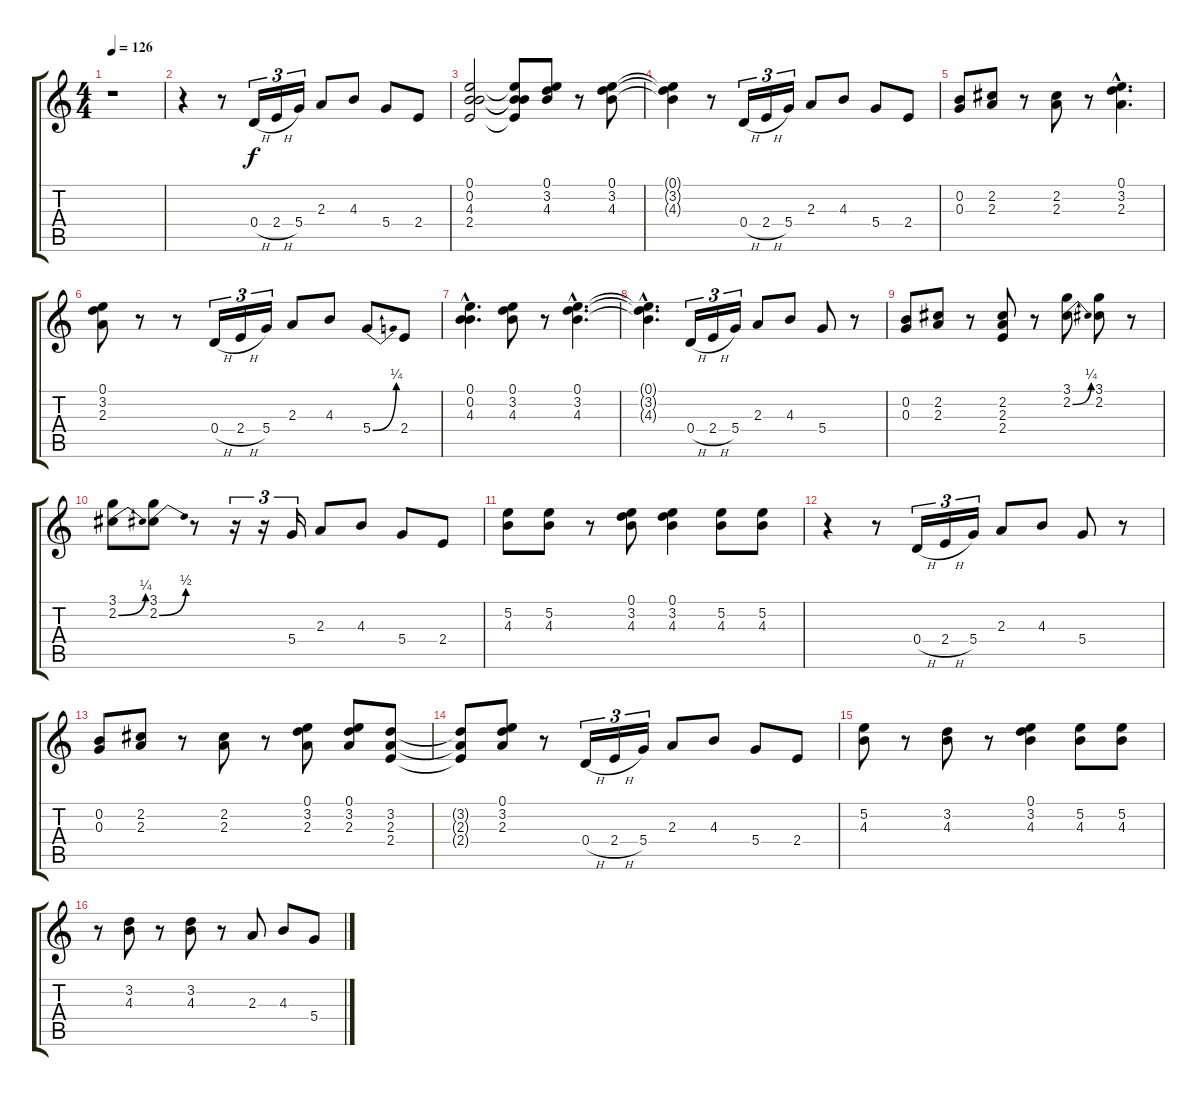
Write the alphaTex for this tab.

\track "" {instrument electricguitarclean}
\staff {score tabs}
\tuning (E4 B3 G3 D3 A2 E2) {hide}
\ts (4 4)
\tempo 126
\clef g2
\ks c
r.1{dy f instrument electricguitarclean} |
r.4 r.8 0.4{h}.16{tu (3 2)} 2.4{h}.16{tu (3 2)} 5.4.16{tu (3 2)} 2.3.8 4.3.8 5.4.8 2.4.8 |
(0.1 0.2 4.3 2.4).2 (0.1{t} 0.2{t} 4.3{t} 2.4{t}).8 (0.1 3.2 4.3).8 r.8 (0.1 3.2 4.3).8 |
(0.1{t} 3.2{t} 4.3{t}).4 r.8 0.4{h}.16{tu (3 2)} 2.4{h}.16{tu (3 2)} 5.4.16{tu (3 2)} 2.3.8 4.3.8 5.4.8 2.4.8 |
(0.2 0.3).8 (2.2 2.3).8 r.8 (2.2 2.3).8 r.8 (0.1{hac} 3.2{hac} 2.3{hac}).4{d} |
(0.1 3.2 2.3).8 r.8 r.8 0.4{h}.16{tu (3 2)} 2.4{h}.16{tu (3 2)} 5.4.16{tu (3 2)} 2.3.8 4.3.8 5.4{be (bend 0 0 60 1)}.8 2.4.8 |
(0.1{hac} 0.2{hac} 4.3{hac}).4{d} (0.1 3.2 4.3).8 r.8 (0.1{hac} 3.2{hac} 4.3{hac}).4{d} |
(0.1{hac t} 3.2{hac t} 4.3{hac t}).4{d} 0.4{h}.16{tu (3 2)} 2.4{h}.16{tu (3 2)} 5.4.16{tu (3 2)} 2.3.8 4.3.8 5.4.8 r.8 |
(0.2 0.3).8 (2.2 2.3).8 r.8 (2.2 2.3 2.4).8 r.8 (3.1 2.2{be (bend 0 0 60 1)}).8 (3.1 2.2).8 r.8 |
(3.1 2.2{be (bend 0 0 60 1)}).8 (3.1 2.2{be (bend 0 0 60 2)}).8 r.8 r.16{tu (3 2)} r.16{tu (3 2)} 5.4.16{tu (3 2)} 2.3.8 4.3.8 5.4.8 2.4.8 |
(5.2 4.3).8 (5.2 4.3).8 r.8 (0.1 3.2 4.3).8 (0.1 3.2 4.3).4 (5.2 4.3).8 (5.2 4.3).8 |
r.4 r.8 0.4{h}.16{tu (3 2)} 2.4{h}.16{tu (3 2)} 5.4.16{tu (3 2)} 2.3.8 4.3.8 5.4.8 r.8 |
(0.2 0.3).8 (2.2 2.3).8 r.8 (2.2 2.3).8 r.8 (0.1 3.2 2.3).8 (0.1 3.2 2.3).8 (3.2 2.3 2.4).8 |
(3.2{t} 2.3{t} 2.4{t}).8 (0.1 3.2 2.3).8 r.8 0.4{h}.16{tu (3 2)} 2.4{h}.16{tu (3 2)} 5.4.16{tu (3 2)} 2.3.8 4.3.8 5.4.8 2.4.8 |
(5.2 4.3).8 r.8 (3.2 4.3).8 r.8 (0.1 3.2 4.3).4 (5.2 4.3).8 (5.2 4.3).8 |
r.8 (3.2 4.3).8 r.8 (3.2 4.3).8 r.8 2.3.8 4.3.8 5.4.8
